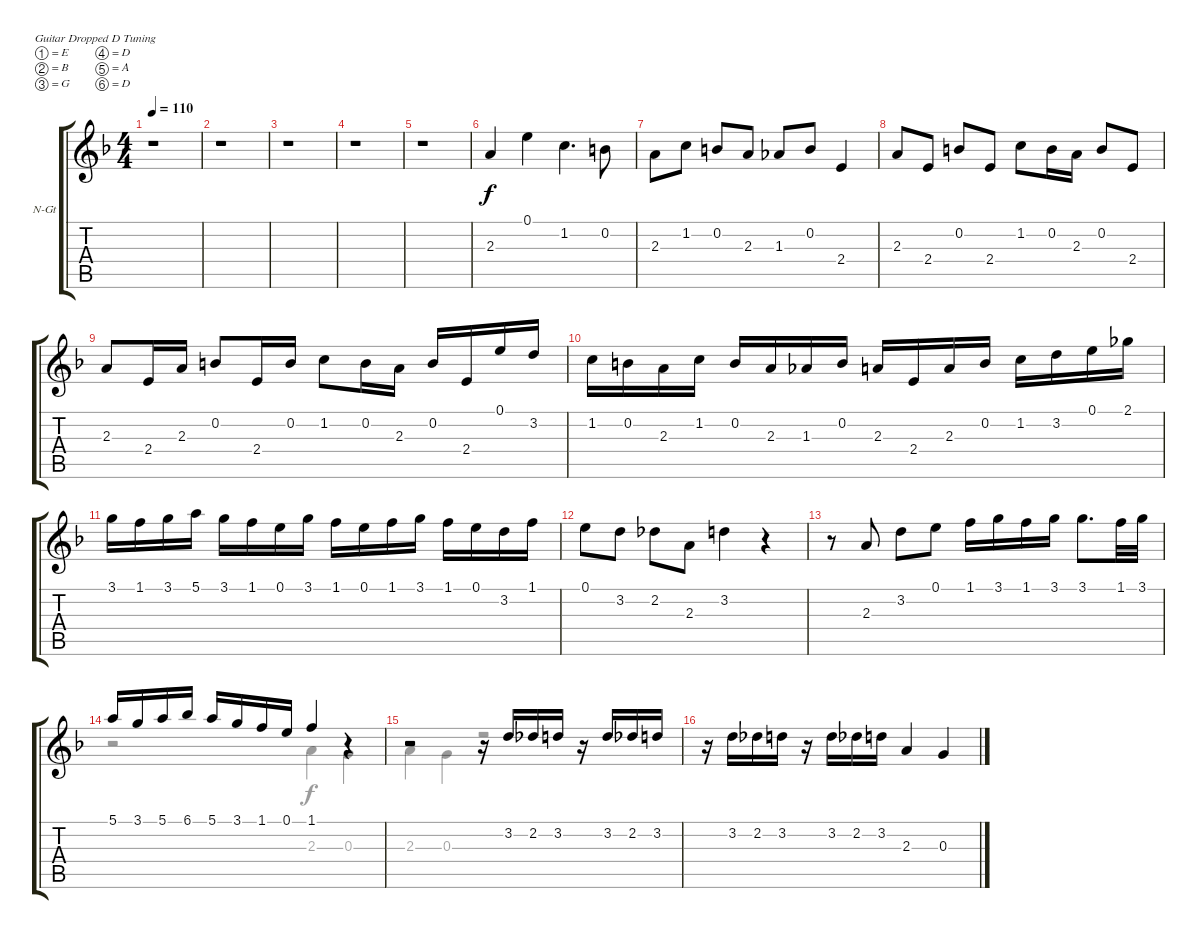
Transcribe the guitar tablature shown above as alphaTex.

\bracketExtendMode groupsimilarinstruments
\firstSystemTrackNameOrientation horizontal
\otherSystemsTrackNameOrientation horizontal
\track ("Guitar 2" "N-Gt") {instrument acousticguitarnylon}
\staff {score tabs}
\tuning (E4 B3 G3 D3 A2 D2)
\voice
\ts (4 4)
\beaming (8 2 2 2 2)
\tempo 110
\clef g2
\ks f
r.1{dy f instrument acousticguitarnylon} |
r.1 |
r.1 |
r.1 |
r.1 |
2.3.4 0.1.4 1.2.4{d} 0.2.8 |
2.3.8 1.2.8 0.2.8 2.3.8 1.3.8 0.2.8 2.4.4 |
2.3.8 2.4.8 0.2.8 2.4.8 1.2.8 0.2.16 2.3.16 0.2.8 2.4.8 |
2.3.8 2.4.16 2.3.16 0.2.8 2.4.16 0.2.16 1.2.8 0.2.16 2.3.16 0.2.16 2.4.16 0.1.16 3.2.16 |
1.2.16 0.2.16 2.3.16 1.2.16 0.2.16 2.3.16 1.3.16 0.2.16 2.3.16 2.4.16 2.3.16 0.2.16 1.2.16 3.2.16 0.1.16 2.1.16 |
3.1.16 1.1.16 3.1.16 5.1.16 3.1.16 1.1.16 0.1.16 3.1.16 1.1.16 0.1.16 1.1.16 3.1.16 1.1.16 0.1.16 3.2.16 1.1.16 |
0.1.8 3.2.8 2.2.8 2.3.8 3.2.4 r.4 |
r.8 2.3.8 3.2.8 0.1.8 1.1.16 3.1.16 1.1.16 3.1.16 3.1.8{d} 1.1.32 3.1.32 |
5.1.16 3.1.16 5.1.16 6.1.16 5.1.16 3.1.16 1.1.16 0.1.16 1.1.4 r.4 |
r.2 r.16 3.2.16 2.2.16 3.2.16 r.16 3.2.16 2.2.16 3.2.16 |
r.16 3.2.16 2.2.16 3.2.16 r.16 3.2.16 2.2.16 3.2.16 2.3.4 0.3.4
\voice
\clef g2
\ottava regular
\simile none
\ks f
|
|
|
|
|
|
|
|
|
|
|
|
|
r.2 2.3.4 0.3.4 |
2.3.4 0.3.4 r.2 |
